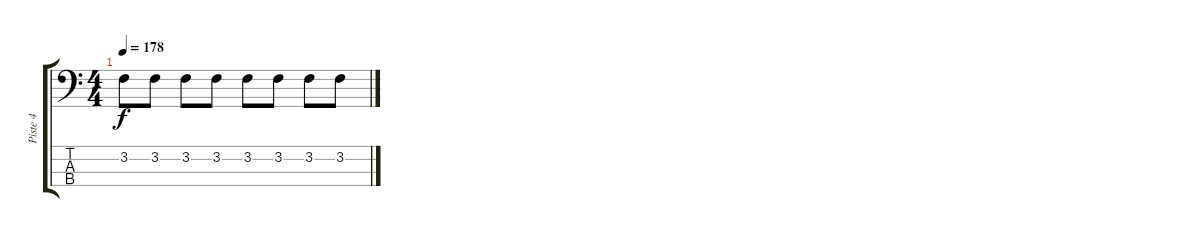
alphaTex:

\track ("Piste 4" "Piste 4") {instrument electricbassfinger}
\staff {score tabs}
\tuning (G2 D2 A1 E1) {hide}
\ts (4 4)
\tempo 178
\clef f4
\ks c
3.2.8{dy f} 3.2.8 3.2.8 3.2.8 3.2.8 3.2.8 3.2.8 3.2.8
